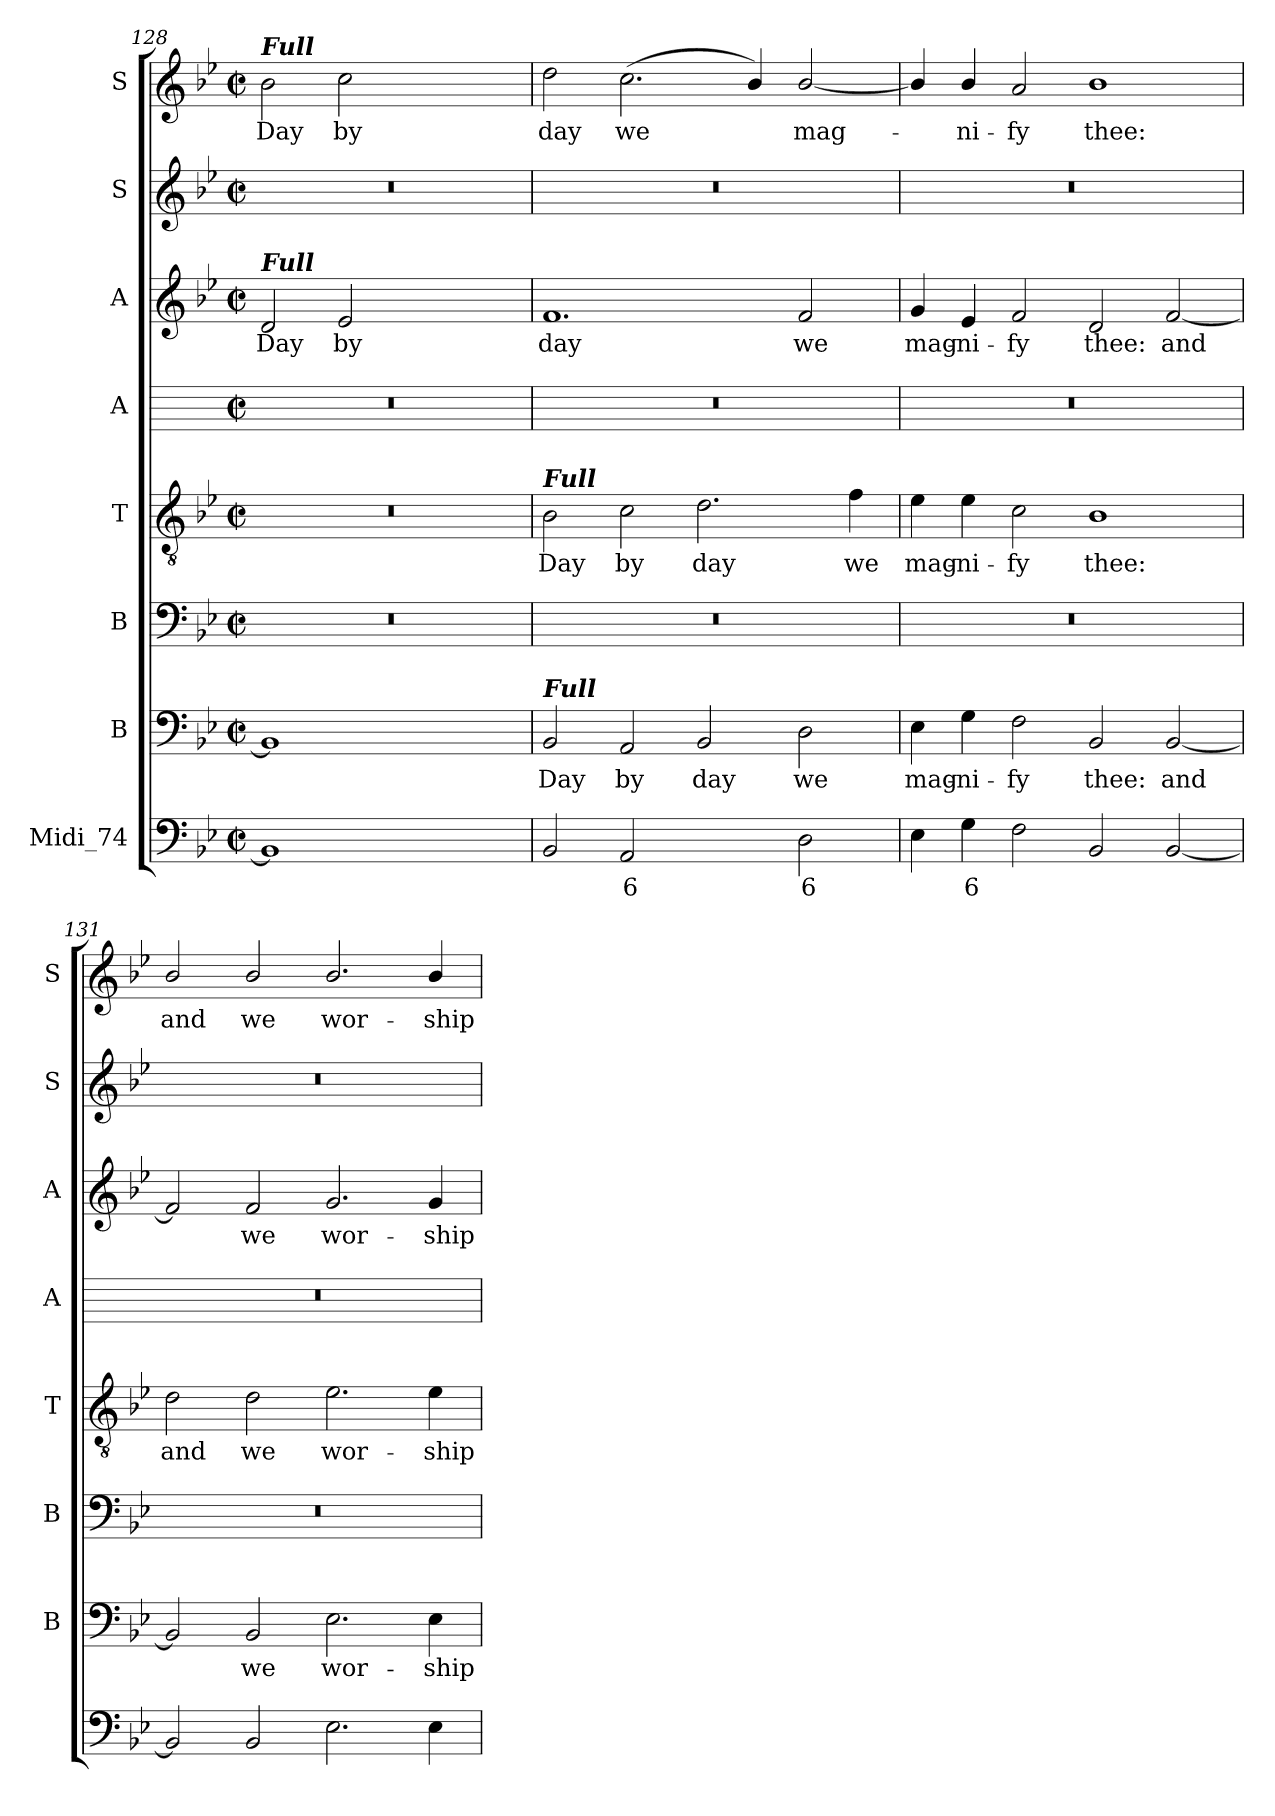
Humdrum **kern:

**kern	**text	**kern	**text	**kern	**kern	**text	**kern	**kern	**text	**kern	**kern	**text
*part8	*part8	*part7	*part7	*part6	*part5	*part5	*part4	*part3	*part3	*part2	*part1	*part1
*staff8	*staff8	*staff7	*staff7	*staff6	*staff5	*staff5	*staff4	*staff3	*staff3	*staff2	*staff1	*staff1
*I"Midi_74	*	*I"B	*	*I"B	*I"T	*	*I"A	*I"A	*	*I"S	*I"S	*
*	*	*I'B	*	*I'B	*I'T	*	*I'A	*I'A	*	*I'S	*I'S	*
*clefF4	*	*clefF4	*	*clefF4	*clefGv2	*	*	*clefG2	*	*clefG2	*clefG2	*
*k[b-e-]	*	*k[b-e-]	*	*k[b-e-]	*k[b-e-]	*	*	*k[b-e-]	*	*k[b-e-]	*k[b-e-]	*
*B-:	*	*B-:	*	*B-:	*B-:	*	*	*B-:	*	*B-:	*B-:	*
*M4/2	*	*M4/2	*	*M4/2	*M4/2	*	*M4/2	*M4/2	*	*M4/2	*M4/2	*
*met(c|)	*	*met(c|)	*	*met(c|)	*met(c|)	*	*met(c|)	*met(c|)	*	*met(c|)	*met(c|)	*
=128	=128	=128	=128	=128	=128	=128	=128	=128	=128	=128	=128	=128
!	!	!	!	!	!	!	!	!	!	!	!LO:TX:a:Bi:t=Full	!
!	!	!	!	!	!	!	!	!LO:TX:a:Bi:t=Full	!	!	!	!
!	!	!	!	!	!	!	!	!	!LO:LY:b	!	!	!LO:LY:b
1BB-]	.	1BB-]	.	0r	0r	.	0r	2d	Day	0r	2b-	Day
!	!	!	!	!	!	!	!	!	!LO:LY:b	!	!	!LO:LY:b
.	.	.	.	.	.	.	.	2e-	by	.	2cc	by
1ryy	.	1ryy	.	.	.	.	.	1ryy	.	.	1ryy	.
=129	=129	=129	=129	=129	=129	=129	=129	=129	=129	=129	=129	=129
!	!	!	!	!	!LO:TX:a:Bi:t=Full	!	!	!	!	!	!	!
!	!	!LO:TX:a:Bi:t=Full	!	!	!	!	!	!	!	!	!	!
!	!	!	!LO:LY:b	!	!	!LO:LY:b	!	!	!LO:LY:b	!	!	!LO:LY:b
2BB-	.	2BB-	Day	0r	2B-	Day	0r	1.f	day	0r	2dd	day
!	!LO:LY:b	!	!LO:LY:b	!	!	!LO:LY:b	!	!	!	!	!	!LO:LY:b
2AA	6	2AA	by	.	2c	by	.	.	.	.	(<2.cc	we
!	!LO:LY:b	!	!LO:LY:b	!	!	!LO:LY:b	!	!	!	!	!	!
[4BB-yy	9	2BB-	day	.	2.d	day	.	.	.	.	.	.
!	!LO:LY:b	!	!	!	!	!	!	!	!	!	!	!
4BB-yy]	8	.	.	.	.	.	.	.	.	.	4b-/)	.
!	!LO:LY:b	!	!LO:LY:b	!	!	!	!	!	!LO:LY:b	!	!	!LO:LY:b
2D	6	2D	we	.	.	.	.	2f	we	.	[2b-/	mag-
!	!	!	!	!	!	!LO:LY:b	!	!	!	!	!	!
.	.	.	.	.	4f	we	.	.	.	.	.	.
=130	=130	=130	=130	=130	=130	=130	=130	=130	=130	=130	=130	=130
!	!	!	!LO:LY:b	!	!	!LO:LY:b	!	!	!LO:LY:b	!	!	!
4E-	.	4E-	mag-	0r	4e-	mag-	0r	4g	mag-	0r	4b-/]	.
!	!LO:LY:b	!	!LO:LY:b	!	!	!LO:LY:b	!	!	!LO:LY:b	!	!	!LO:LY:b
4G	6	4G	-ni-	.	4e-	-ni-	.	4e-	-ni-	.	4b-/	ni-
!	!	!	!LO:LY:b	!	!	!LO:LY:b	!	!	!LO:LY:b	!	!	!LO:LY:b
2F	.	2F	-fy	.	2c	-fy	.	2f	-fy	.	2a	-fy
!	!	!	!LO:LY:b	!	!	!LO:LY:b	!	!	!LO:LY:b	!	!	!LO:LY:b
2BB-	.	2BB-	thee:	.	1B-	thee:	.	2d	thee:	.	1b-	thee:
!	!	!	!LO:LY:b	!	!	!	!	!	!LO:LY:b	!	!	!
[2BB-	.	[2BB-	and	.	.	.	.	[2f	and	.	.	.
=131	=131	=131	=131	=131	=131	=131	=131	=131	=131	=131	=131	=131
!	!	!	!	!	!	!LO:LY:b	!	!	!	!	!	!LO:LY:b
2BB-]	.	2BB-]	.	0r	2d	and	0r	2f]	.	0r	2b-/	and
!	!	!	!LO:LY:b	!	!	!LO:LY:b	!	!	!LO:LY:b	!	!	!LO:LY:b
2BB-	.	2BB-	we	.	2d	we	.	2f	we	.	2b-/	we
!	!	!	!LO:LY:b	!	!	!LO:LY:b	!	!	!LO:LY:b	!	!	!LO:LY:b
2.E-	.	2.E-	wor-	.	2.e-	wor-	.	2.g	wor-	.	2.b-/	wor-
!	!	!	!LO:LY:b	!	!	!LO:LY:b	!	!	!LO:LY:b	!	!	!LO:LY:b
4E-	.	4E-	-ship	.	4e-	-ship	.	4g	-ship	.	4b-/	-ship
=	=	=	=	=	=	=	=	=	=	=	=	=
*-	*-	*-	*-	*-	*-	*-	*-	*-	*-	*-	*-	*-
